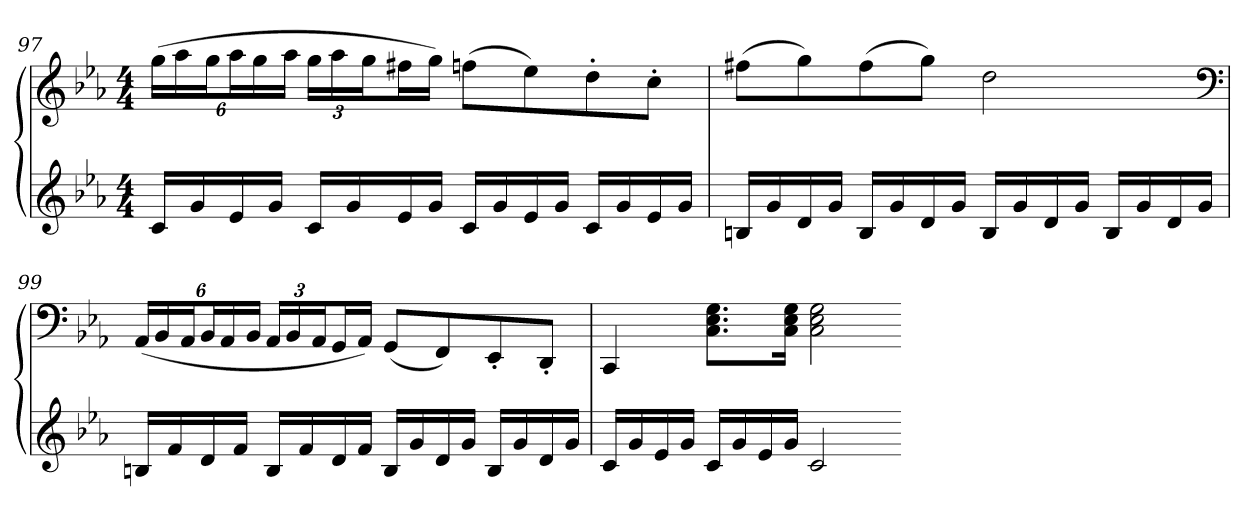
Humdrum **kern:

**kern	**kern
*part1	*part1
*staff2	*staff1
*clefG2	*clefG2
*k[b-e-a-]	*k[b-e-a-]
*c:	*c:
*M4/4	*M4/4
=97	=97
16cLL	(24ggLL
.	24aa-
16g	.
.	24ggJ
16e-	24aa-L
.	24gg
16gJJ	.
.	24aa-JJ
16cLL	24ggLL
.	24aa-
16g	.
.	24ggJ
16e-	16ff#XL
16gJJ	16ggJJ)
16cLL	(8ffnL
16g	.
16e-	8ee-)
16gJJ	.
16cLL	8dd'
16g	.
16e-	8cc'J
16gJJ	.
=98	=98
16BnLL	(8ff#XL
16g	.
16d	8gg)
16gJJ	.
16BLL	(8ff#
16g	.
16d	8ggJ)
16gJJ	.
16BLL	2dd
16g	.
16d	.
16gJJ	.
16BLL	.
16g	.
16d	.
16gJJ	.
*	*clefF4
=99	=99
16BnLL	(24AA-LL
.	24BB-
16f	.
.	24AA-J
16d	24BB-L
.	24AA-
16fJJ	.
.	24BB-JJ
16BLL	24AA-LL
.	24BB-
16f	.
.	24AA-J
16d	16GGL
16fJJ	16AA-JJ)
16BLL	(8GGL
16g	.
16d	8FF)
16gJJ	.
16BLL	8EE-'
16g	.
16d	8DD'J
16gJJ	.
=100	=100
16cLL	4CC
16g	.
16e-	.
16gJJ	.
16cLL	8.C 8.E- 8.GL
16g	.
16e-	.
16gJJ	16C 16E- 16GJk
2c	2C 2E- 2G
=-	=-
*-	*-
